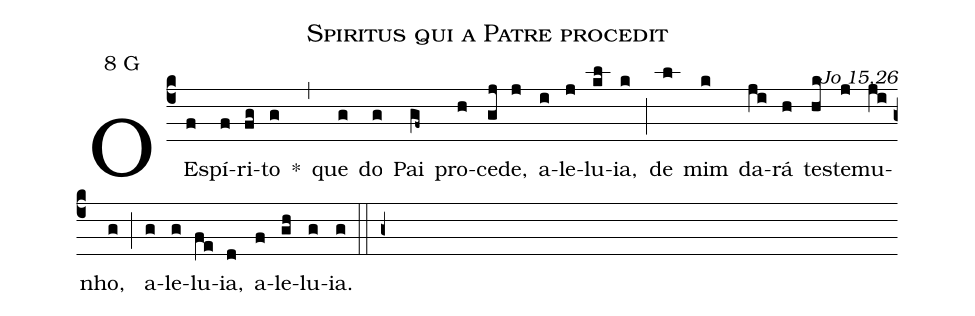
name: Spiritus qui a Patre procedit;
mode: 8;
mode-differentia: G;
commentary: Jo 15,26;
%%
(c4)

O Es(f)pí(f)ri(fg)to(g) *(,) que(g) do(g) Pai(gf~) pro(h)ce(gj)de,(j) a(i)le(j)lu(kl)ia,(k) (;) de(l) mim(k) da(ji)rá(h) tes(hk)te(j)mu(ji)nho,(g) (;) a(g)le(g)lu(fe)ia,(d) a(f)le(gh)lu(g)ia.(g)

(::)

(g+)
